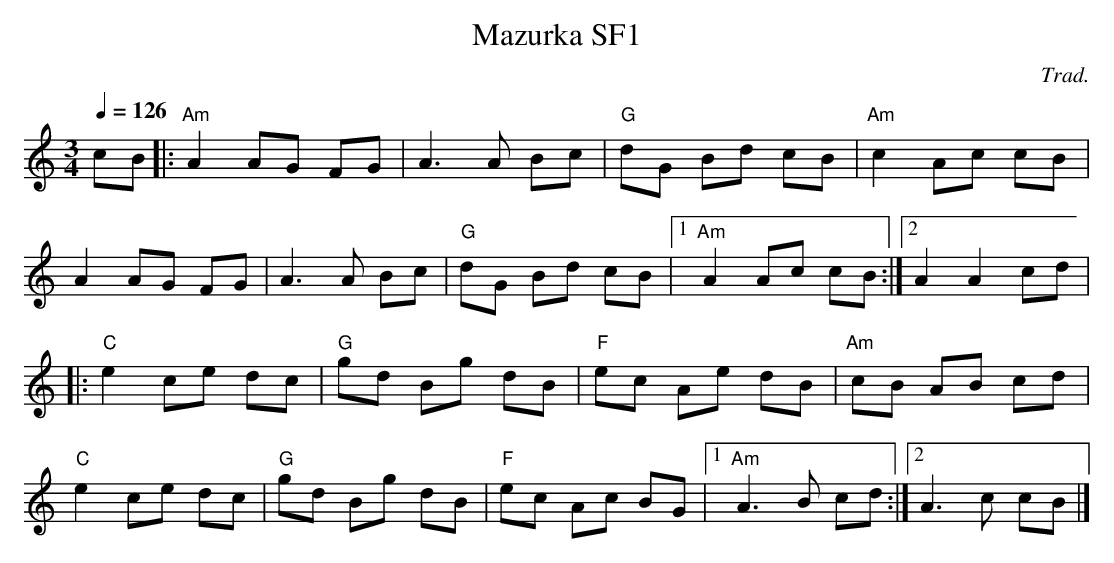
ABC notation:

X:1
T:Mazurka SF1
C:Trad.
M:3/4
L:1/16
Q:1/4=126
K:Cmaj
c2B2 |: "Am"A4 A2G2 F2G2 | A6A2 B2c2 | "G"d2G2 B2d2 c2B2 |"Am"c4 A2c2 c2B2 |
A4 A2G2 F2G2 | A6A2 B2c2 | "G"d2G2 B2d2 c2B2 |1"Am"A4 A2c2 c2B2 :|2 A4 A4 c2d2 |
|: "C"e4 c2e2 d2c2 | "G"g2d2 B2g2 d2B2 |"F"e2c2 A2e2 d2B2 | "Am"c2B2 A2B2 c2d2 |
"C"e4 c2e2 d2c2 |"G"g2d2 B2g2 d2B2 | "F"e2c2 A2c2 B2G2 |1 "Am"A6B2 c2d2 :|2 A6c2 c2B2 |]
